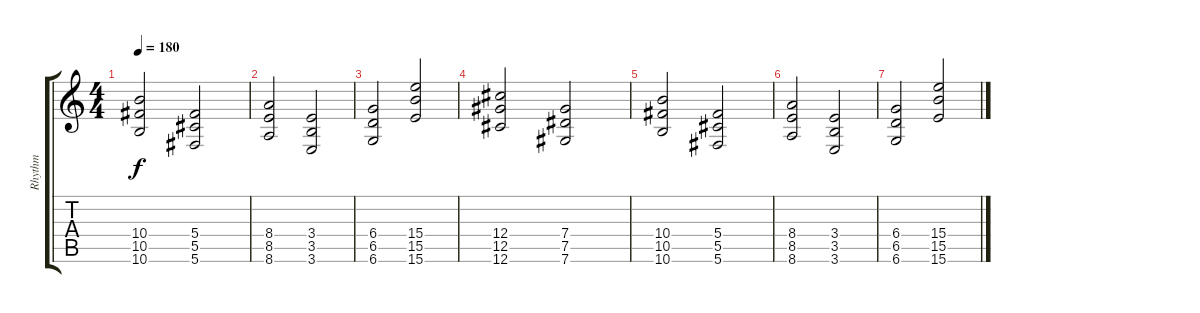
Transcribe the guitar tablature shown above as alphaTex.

\track ("Rhythm" "Rhythm") {instrument distortionguitar}
\staff {score tabs}
\tuning (Eb4 Bb3 Gb3 Db3 Ab2 Db2) {hide}
\ts (4 4)
\tempo 180
\clef g2
\ks c
(10.4 10.5 10.6).2{dy f} (5.4 5.5 5.6).2 |
(8.4 8.5 8.6).2 (3.4 3.5 3.6).2 |
(6.4 6.5 6.6).2 (15.4 15.5 15.6).2 |
(12.4 12.5 12.6).2 (7.4 7.5 7.6).2 |
(10.4 10.5 10.6).2 (5.4 5.5 5.6).2 |
(8.4 8.5 8.6).2 (3.4 3.5 3.6).2 |
(6.4 6.5 6.6).2 (15.4 15.5 15.6).2
